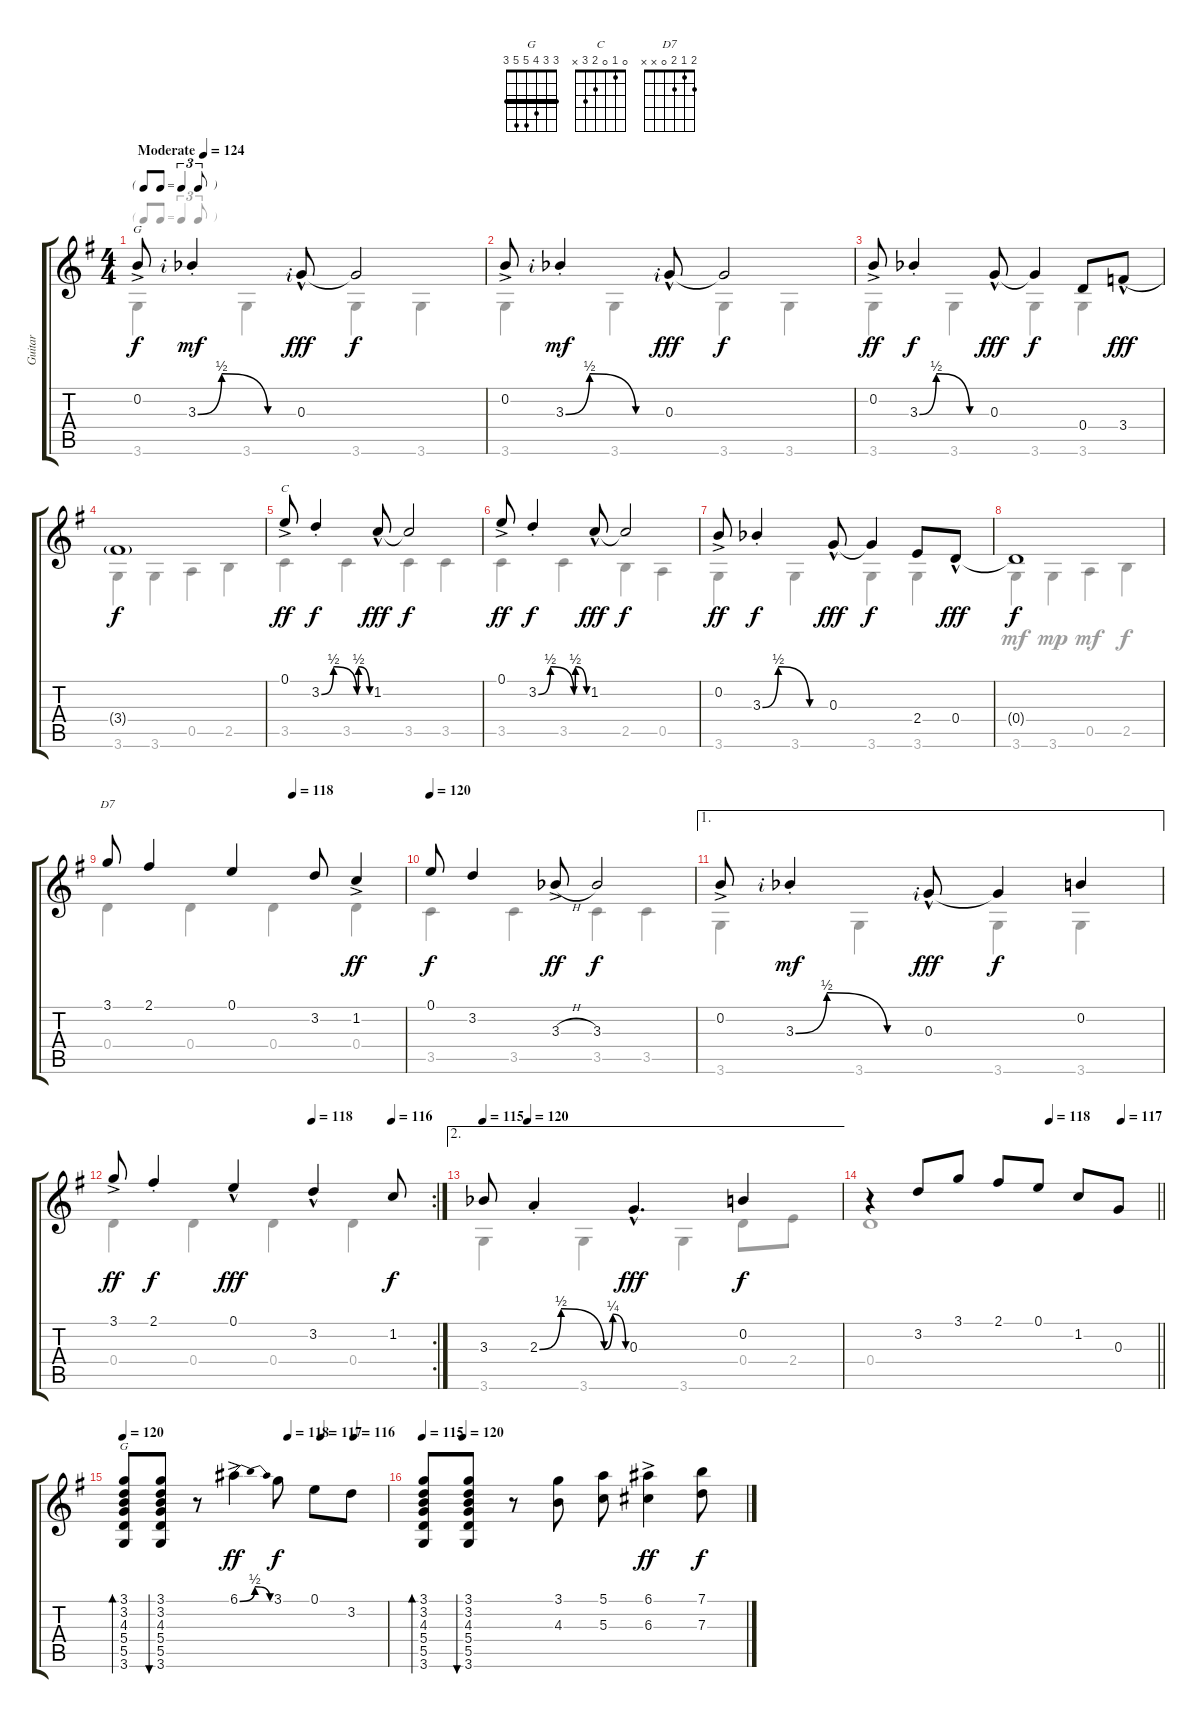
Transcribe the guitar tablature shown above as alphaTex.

\track (" Guitar" " Guitar") {instrument acousticguitarsteel}
\staff {score tabs}
\tuning (E4 B3 G3 D3 A2 E2) {hide}
\chord ("G" 3 0 0 0 2 3)
\chord ("C" 0 1 0 2 3 x)
\chord ("D7" 2 1 2 0 x x)
\chord ("G" 3 3 4 5 5 3) {barre 3}
\voice
\ts (4 4)
\tf triplet8th
\tempo (124 "Moderate")
\clef g2
\ks g
0.2{ac}.8{ch "G" dy f instrument acousticguitarsteel} 3.3{be (custom 0 0 15 2 44 0 60 0) st rf 2 acc b}.4{dy mf volume 11} 0.3{hac rf 2}.8{dy fff} 0.3{t}.2{dy f} |
0.2{ac}.8 3.3{be (custom 0 0 15 2 44 0 60 0) st rf 2 acc b}.4{dy mf volume 11} 0.3{hac rf 2}.8{dy fff} 0.3{t}.2{dy f} |
0.2{ac}.8{dy ff} 3.3{be (custom 0 0 15 2 45 0 60 0) st acc b}.4{dy f} 0.3{hac}.8{dy fff} 0.3{t}.4{dy f} 0.4.8 3.4{be (hold 0 0 60 0) hac}.8{dy fff} |
3.4{t}.1{dy f volume 11} |
0.1{ac}.8{ch "C" dy ff volume 11} 3.2{be (custom 0 0 15 2 44 0 46 2 60 0) st}.4{dy f} 1.2{hac}.8{dy fff} 1.2{t}.2{dy f volume 12} |
0.1{ac}.8{dy ff volume 11} 3.2{be (custom 0 0 15 2 44 0 46 2 60 0) st}.4{dy f} 1.2{hac}.8{dy fff} 1.2{t}.2{dy f volume 12} |
0.2{ac}.8{dy ff} 3.3{be (custom 0 0 15 2 45 0 60 0) st acc b}.4{dy f} 0.3{hac}.8{dy fff} 0.3{t}.4{dy f} 2.4.8 0.4{hac}.8{dy fff} |
0.4{t}.1{dy f volume 11} |
\tempo (118 0.625)
3.1.8{ch "D7"} 2.1.4 0.1.4 3.2.8 1.2{ac}.4{dy ff} |
\tempo 120
0.1.8{dy f} 3.2.4 3.3{h ac acc b}.8{dy ff} 3.3{acc b}.2{dy f} |
\ae 1
0.2{ac}.8 3.3{be (custom 0 0 15 2 44 0 60 0) st rf 2 acc b}.4{dy mf volume 11} 0.3{hac rf 2}.8{dy fff} 0.3{t}.4{dy f} 0.2.4 |
\rc 2
\tempo (118 0.625)
\tempo (116 0.875)
3.1{ac}.8{dy ff} 2.1{st}.4{dy f} 0.1{hac}.4{dy fff} 3.2{hac}.4 1.2.8{dy f} |
\ae 2
\tempo 115
\tempo (120 0.125)
3.3{acc b}.8 2.3{be (custom 0 0 15 2 45 0 51 1 60 0) st}.4 0.3{hac}.4{d dy fff} 0.2.4{dy f} |
\tempo (118 0.625)
\tempo (117 0.875)
\barLineRight lightlight
r.4{volume 11} 3.2.8 3.1.8 2.1.8 0.1.8 1.2.8{volume 14} 0.3.8 |
\tempo 120
\tempo (118 0.625)
\tempo (117 0.75)
\tempo (116 0.875)
(3.1 3.2 4.3 5.4 5.5 3.6).8{bd 30 ch "G"} (3.1 3.2 4.3 5.4 5.5 3.6).8{bu 30} r.8 6.1{be (bendrelease 0 0 15 2 45 2 60 0) ac}.4{dy ff} 3.1.8{dy f} 0.1.8 3.2.8 |
\tempo 115
\tempo (120 0.125)
(3.1 3.2 4.3 5.4 5.5 3.6).8{bd 30} (3.1 3.2 4.3 5.4 5.5 3.6).8{bu 30} r.8 (3.1 4.3).8 (5.1 5.3).8 (6.1{ac} 6.3).4{dy ff} (7.1 7.3).8{dy f}
\voice
\clef g2
\ottava regular
\simile none
\ks g
3.6.4{dy f} 3.6.4 3.6.4 3.6.4 |
3.6.4 3.6.4 3.6.4 3.6.4 |
3.6.4 3.6.4 3.6.4 3.6.4 |
3.6.4 3.6.4 0.5.4 2.5.4 |
3.5.4 3.5.4 3.5.4 3.5.4 |
3.5.4 3.5.4 2.5.4 0.5.4 |
3.6.4 3.6.4 3.6.4 3.6.4 |
3.6.4{dy mf} 3.6.4{dy mp} 0.5.4{dy mf} 2.5.4{dy f} |
0.4.4 0.4.4 0.4.4 0.4.4 |
3.5.4 3.5.4 3.5.4 3.5.4 |
3.6.4 3.6.4 3.6.4 3.6.4 |
0.4.4 0.4.4 0.4.4 0.4.4 |
3.6.4 3.6.4 3.6.4 0.4.8 2.4.8 |
\barLineRight lightlight
0.4.1 |
|
